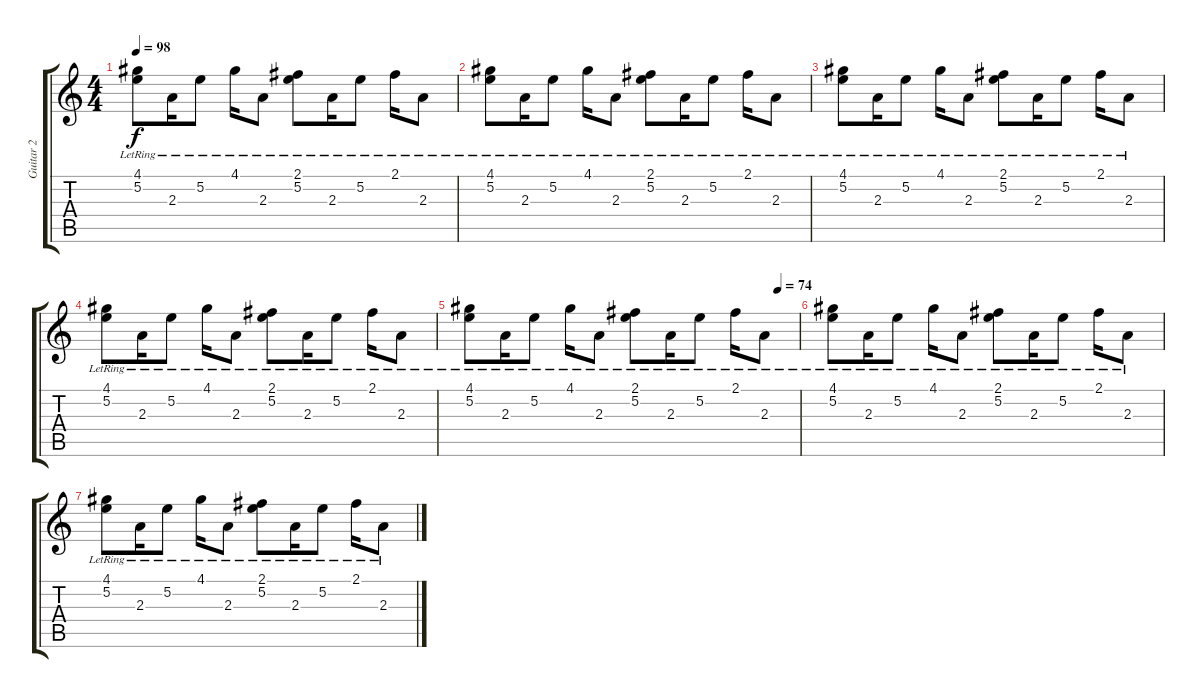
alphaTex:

\track ("Guitar 2" "Guitar 2") {instrument acousticguitarsteel}
\staff {score tabs}
\tuning (E4 B3 G3 D3 A2 E2) {hide}
\ts (4 4)
\tempo 98
\clef g2
\ks c
(4.1{lr} 5.2{lr}).8{dy f} 2.3{lr}.16 5.2{lr}.8 4.1{lr}.16 2.3{lr}.8 (2.1{lr} 5.2{lr}).8 2.3{lr}.16 5.2{lr}.8 2.1{lr}.16 2.3{lr}.8 |
(4.1{lr} 5.2{lr}).8 2.3{lr}.16 5.2{lr}.8 4.1{lr}.16 2.3{lr}.8 (2.1{lr} 5.2{lr}).8 2.3{lr}.16 5.2{lr}.8 2.1{lr}.16 2.3{lr}.8 |
(4.1{lr} 5.2{lr}).8 2.3{lr}.16 5.2{lr}.8 4.1{lr}.16 2.3{lr}.8 (2.1{lr} 5.2{lr}).8 2.3{lr}.16 5.2{lr}.8 2.1{lr}.16 2.3{lr}.8 |
(4.1{lr} 5.2{lr}).8 2.3{lr}.16 5.2{lr}.8 4.1{lr}.16 2.3{lr}.8 (2.1{lr} 5.2{lr}).8 2.3{lr}.16 5.2{lr}.8 2.1{lr}.16 2.3{lr}.8 |
\tempo (74 0.9375)
(4.1{lr} 5.2{lr}).8 2.3{lr}.16 5.2{lr}.8 4.1{lr}.16 2.3{lr}.8 (2.1{lr} 5.2{lr}).8 2.3{lr}.16 5.2{lr}.8 2.1{lr}.16 2.3{lr}.8 |
(4.1{lr} 5.2{lr}).8 2.3{lr}.16 5.2{lr}.8 4.1{lr}.16 2.3{lr}.8 (2.1{lr} 5.2{lr}).8 2.3{lr}.16 5.2{lr}.8 2.1{lr}.16 2.3{lr}.8 |
(4.1{lr} 5.2{lr}).8 2.3{lr}.16 5.2{lr}.8 4.1{lr}.16 2.3{lr}.8 (2.1{lr} 5.2{lr}).8 2.3{lr}.16 5.2{lr}.8 2.1{lr}.16 2.3{lr}.8
